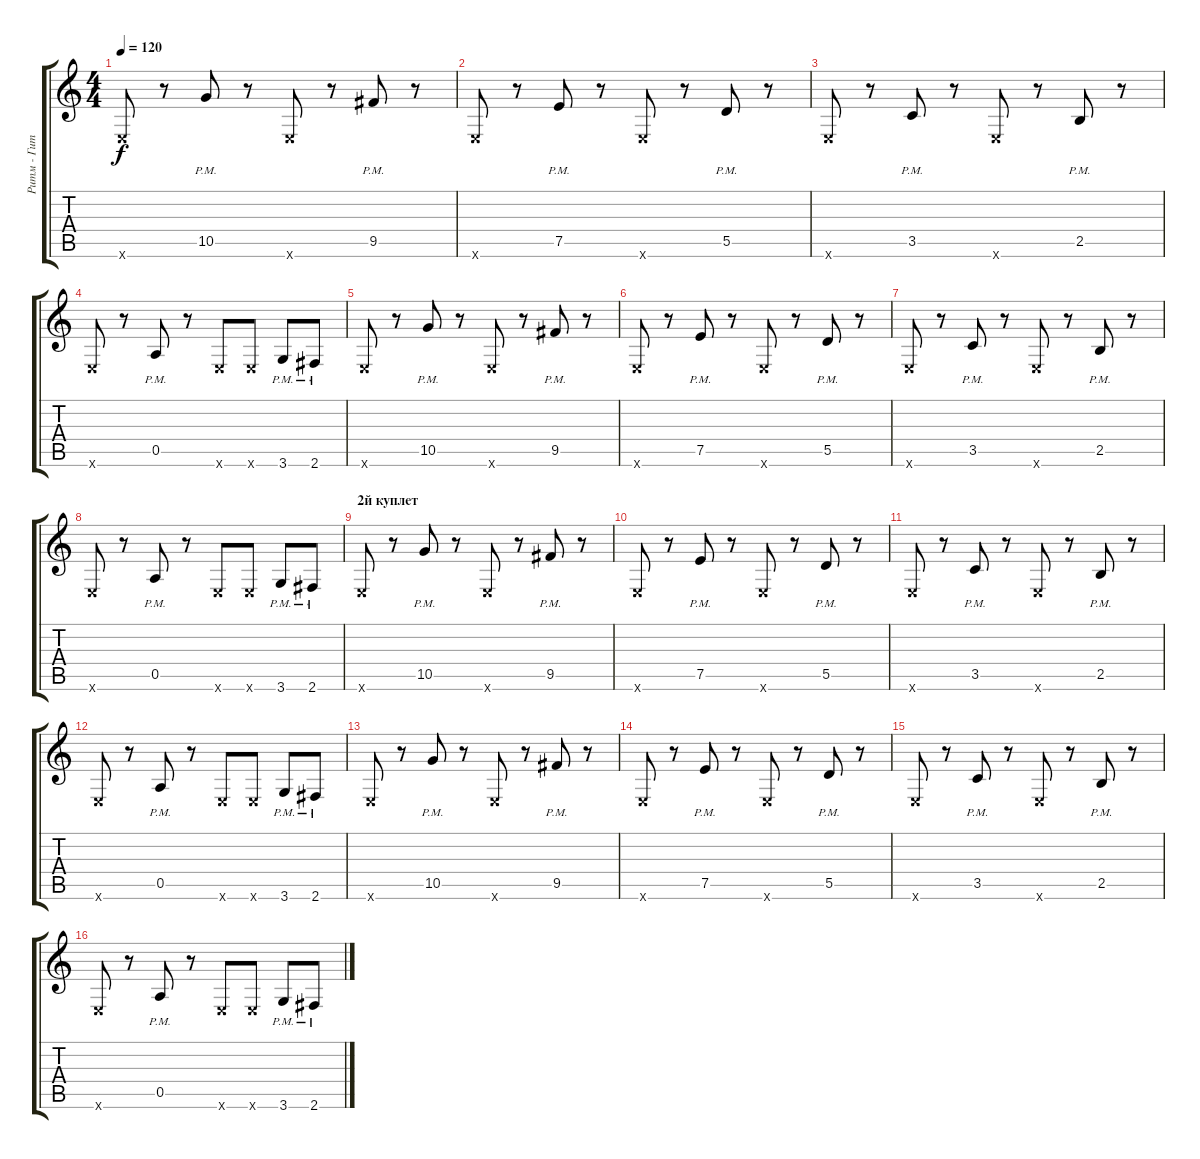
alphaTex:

\track ("Ритм - Гитара" "Ритм - Гит") {instrument overdrivenguitar}
\staff {score tabs}
\tuning (E4 B3 G3 D3 A2 E2) {hide}
\ts (4 4)
\tempo 120
\clef g2
\ks c
0.6{x}.8{dy f} r.8 10.5{pm}.8 r.8 0.6{x}.8 r.8 9.5{pm}.8 r.8 |
0.6{x}.8 r.8 7.5{pm}.8 r.8 0.6{x}.8 r.8 5.5{pm}.8 r.8 |
0.6{x}.8 r.8 3.5{pm}.8 r.8 0.6{x}.8 r.8 2.5{pm}.8 r.8 |
0.6{x}.8 r.8 0.5{pm}.8 r.8 0.6{x}.8 0.6{x}.8 3.6{pm}.8 2.6{pm}.8 |
0.6{x}.8 r.8 10.5{pm}.8 r.8 0.6{x}.8 r.8 9.5{pm}.8 r.8 |
0.6{x}.8 r.8 7.5{pm}.8 r.8 0.6{x}.8 r.8 5.5{pm}.8 r.8 |
0.6{x}.8 r.8 3.5{pm}.8 r.8 0.6{x}.8 r.8 2.5{pm}.8 r.8 |
0.6{x}.8 r.8 0.5{pm}.8 r.8 0.6{x}.8 0.6{x}.8 3.6{pm}.8 2.6{pm}.8 |
\section ("" "2й куплет")
0.6{x}.8 r.8 10.5{pm}.8 r.8 0.6{x}.8 r.8 9.5{pm}.8 r.8 |
0.6{x}.8 r.8 7.5{pm}.8 r.8 0.6{x}.8 r.8 5.5{pm}.8 r.8 |
0.6{x}.8 r.8 3.5{pm}.8 r.8 0.6{x}.8 r.8 2.5{pm}.8 r.8 |
0.6{x}.8 r.8 0.5{pm}.8 r.8 0.6{x}.8 0.6{x}.8 3.6{pm}.8 2.6{pm}.8 |
0.6{x}.8 r.8 10.5{pm}.8 r.8 0.6{x}.8 r.8 9.5{pm}.8 r.8 |
0.6{x}.8 r.8 7.5{pm}.8 r.8 0.6{x}.8 r.8 5.5{pm}.8 r.8 |
0.6{x}.8 r.8 3.5{pm}.8 r.8 0.6{x}.8 r.8 2.5{pm}.8 r.8 |
0.6{x}.8 r.8 0.5{pm}.8 r.8 0.6{x}.8 0.6{x}.8 3.6{pm}.8 2.6{pm}.8
